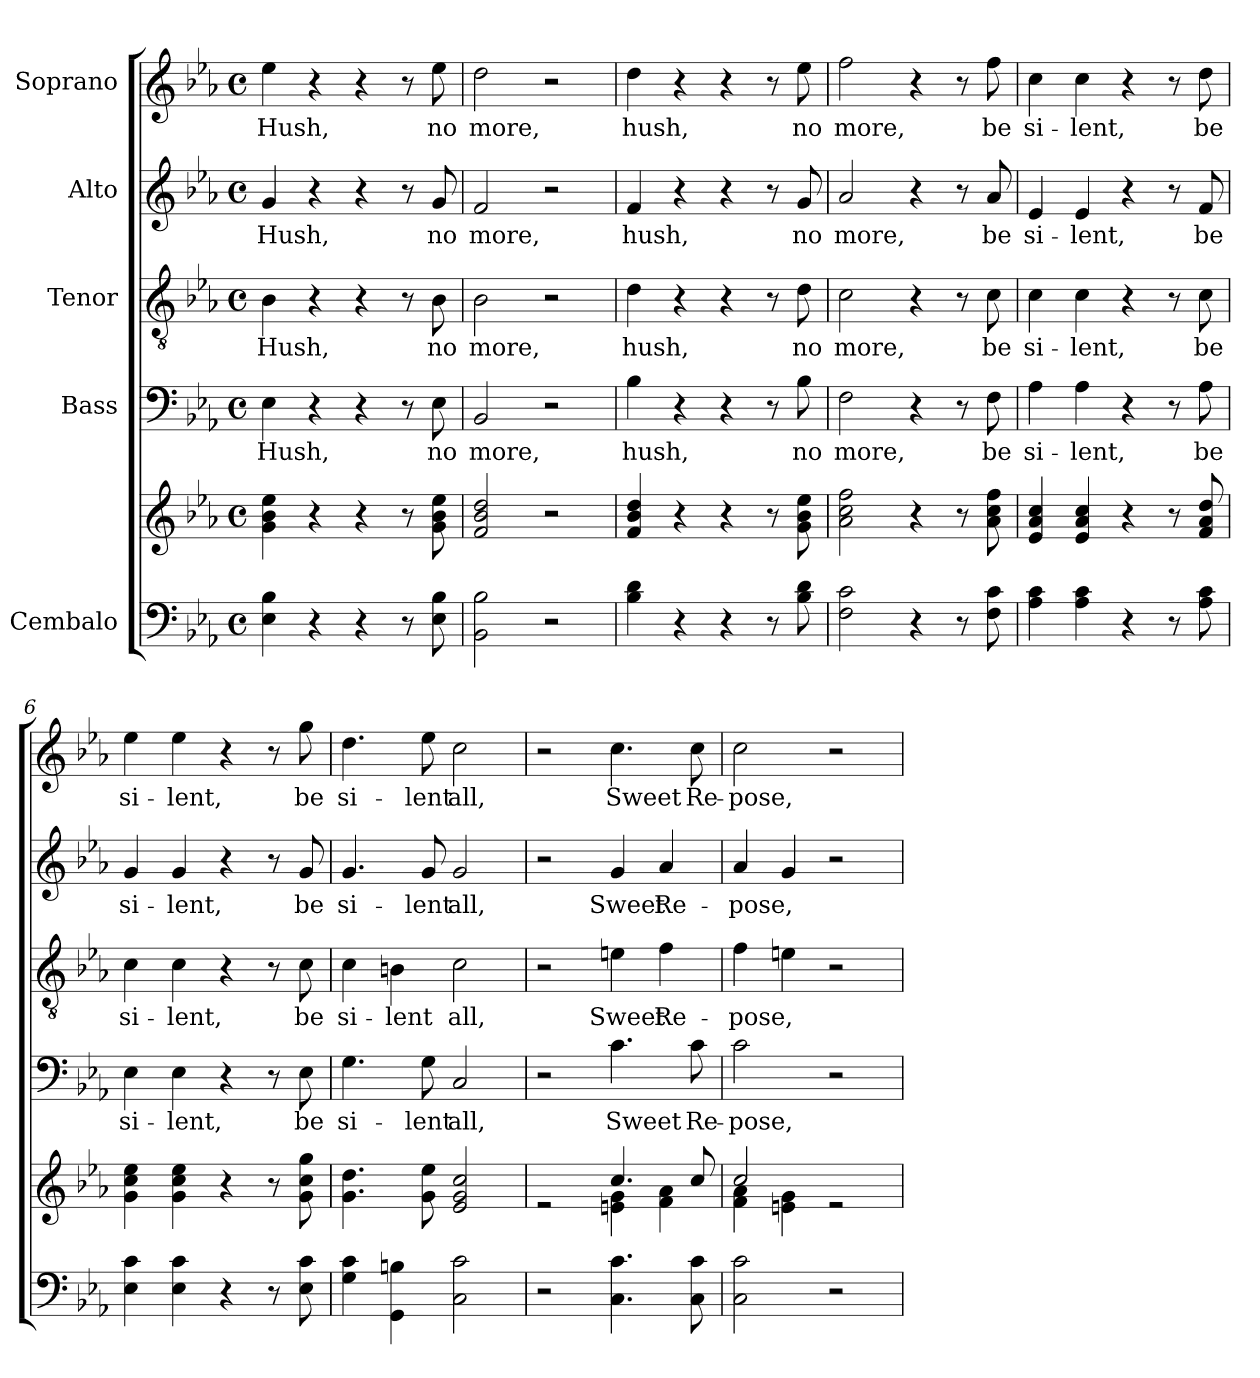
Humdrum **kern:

**kern	**kern	**kern	**text	**kern	**text	**kern	**text	**kern	**text
*part5	*part5	*part4	*part4	*part3	*part3	*part2	*part2	*part1	*part1
*staff6	*staff5	*staff4	*staff4	*staff3	*staff3	*staff2	*staff2	*staff1	*staff1
*I"Cembalo	*	*I"Bass	*	*I"Tenor	*	*I"Alto	*	*I"Soprano	*
*clefF4	*clefG2	*clefF4	*	*clefGv2	*	*clefG2	*	*clefG2	*
*k[b-e-a-]	*k[b-e-a-]	*k[b-e-a-]	*	*k[b-e-a-]	*	*k[b-e-a-]	*	*k[b-e-a-]	*
*M4/4	*M4/4	*M4/4	*	*M4/4	*	*M4/4	*	*M4/4	*
*met(c)	*met(c)	*met(c)	*	*met(c)	*	*met(c)	*	*met(c)	*
*MM54	*MM54	*MM54	*	*MM54	*	*MM54	*	*MM54	*
=1	=1	=1	=1	=1	=1	=1	=1	=1	=1
!	!	!	!LO:LY:b	!	!LO:LY:b	!	!LO:LY:b	!	!LO:LY:b
4E-\ 4B-\	4g\ 4b-\ 4ee-\	4E-\	Hush,	4B-\	Hush,	4g/	Hush,	4ee-\	Hush,
4r	4r	4r	.	4r	.	4r	.	4r	.
4r	4r	4r	.	4r	.	4r	.	4r	.
8r	8r	8r	.	8r	.	8r	.	8r	.
!	!	!	!LO:LY:b	!	!LO:LY:b	!	!LO:LY:b	!	!LO:LY:b
8E-\ 8B-\	8g\ 8b-\ 8ee-\	8E-\	no	8B-\	no	8g/	no	8ee-\	no
=2	=2	=2	=2	=2	=2	=2	=2	=2	=2
!	!	!	!LO:LY:b	!	!LO:LY:b	!	!LO:LY:b	!	!LO:LY:b
2BB-\ 2B-\	2f/ 2b-/ 2dd/	2BB-/	more,	2B-\	more,	2f/	more,	2dd\	more,
2r	2r	2r	.	2r	.	2r	.	2r	.
=3	=3	=3	=3	=3	=3	=3	=3	=3	=3
!	!	!	!LO:LY:b	!	!LO:LY:b	!	!LO:LY:b	!	!LO:LY:b
4B-\ 4d\	4f/ 4b-/ 4dd/	4B-\	hush,	4d\	hush,	4f/	hush,	4dd\	hush,
4r	4r	4r	.	4r	.	4r	.	4r	.
4r	4r	4r	.	4r	.	4r	.	4r	.
8r	8r	8r	.	8r	.	8r	.	8r	.
!	!	!	!LO:LY:b	!	!LO:LY:b	!	!LO:LY:b	!	!LO:LY:b
8B-\ 8d\	8g\ 8b-\ 8ee-\	8B-\	no	8d\	no	8g/	no	8ee-\	no
=4	=4	=4	=4	=4	=4	=4	=4	=4	=4
!	!	!	!LO:LY:b	!	!LO:LY:b	!	!LO:LY:b	!	!LO:LY:b
2F\ 2c\	2a-\ 2cc\ 2ff\	2F\	more,	2c\	more,	2a-/	more,	2ff\	more,
4r	4r	4r	.	4r	.	4r	.	4r	.
8r	8r	8r	.	8r	.	8r	.	8r	.
!	!	!	!LO:LY:b	!	!LO:LY:b	!	!LO:LY:b	!	!LO:LY:b
8F\ 8c\	8a-\ 8cc\ 8ff\	8F\	be	8c\	be	8a-/	be	8ff\	be
=5	=5	=5	=5	=5	=5	=5	=5	=5	=5
!	!	!	!LO:LY:b	!	!LO:LY:b	!	!LO:LY:b	!	!LO:LY:b
4A-\ 4c\	4e-/ 4a-/ 4cc/	4A-\	si-	4c\	si-	4e-/	si-	4cc\	si-
!	!	!	!LO:LY:b	!	!LO:LY:b	!	!LO:LY:b	!	!LO:LY:b
4A-\ 4c\	4e-/ 4a-/ 4cc/	4A-\	-lent,	4c\	-lent,	4e-/	-lent,	4cc\	-lent,
4r	4r	4r	.	4r	.	4r	.	4r	.
8r	8r	8r	.	8r	.	8r	.	8r	.
!	!	!	!LO:LY:b	!	!LO:LY:b	!	!LO:LY:b	!	!LO:LY:b
8A-\ 8c\	8f/ 8a-/ 8dd/	8A-\	be	8c\	be	8f/	be	8dd\	be
=6	=6	=6	=6	=6	=6	=6	=6	=6	=6
!	!	!	!LO:LY:b	!	!LO:LY:b	!	!LO:LY:b	!	!LO:LY:b
4E-\ 4c\	4g\ 4cc\ 4ee-\	4E-\	si-	4c\	si-	4g/	si-	4ee-\	si-
!	!	!	!LO:LY:b	!	!LO:LY:b	!	!LO:LY:b	!	!LO:LY:b
4E-\ 4c\	4g\ 4cc\ 4ee-\	4E-\	-lent,	4c\	-lent,	4g/	-lent,	4ee-\	-lent,
4r	4r	4r	.	4r	.	4r	.	4r	.
8r	8r	8r	.	8r	.	8r	.	8r	.
!	!	!	!LO:LY:b	!	!LO:LY:b	!	!LO:LY:b	!	!LO:LY:b
8E-\ 8c\	8g\ 8cc\ 8gg\	8E-\	be	8c\	be	8g/	be	8gg\	be
=7	=7	=7	=7	=7	=7	=7	=7	=7	=7
!	!	!	!LO:LY:b	!	!LO:LY:b	!	!LO:LY:b	!	!LO:LY:b
4G\ 4c\	4.g\ 4.dd\	4.G\	si-	4c\	si-	4.g/	si-	4.dd\	si-
!	!	!	!	!	!LO:LY:b	!	!	!	!
4GG\ 4Bn\	.	.	.	4Bn\	-lent	.	.	.	.
!	!	!	!LO:LY:b	!	!	!	!LO:LY:b	!	!LO:LY:b
.	8g\ 8ee-\	8G\	-lent	.	.	8g/	-lent	8ee-\	-lent
!	!	!	!LO:LY:b	!	!LO:LY:b	!	!LO:LY:b	!	!LO:LY:b
2C\ 2c\	2e-/ 2g/ 2cc/	2C/	all,	2c\	all,	2g/	all,	2cc\	all,
=8	=8	=8	=8	=8	=8	=8	=8	=8	=8
*	*^	*	*	*	*	*	*	*	*
2r	2re	2ryy	2r	.	2r	.	2r	.	2r	.
!	!	!	!	!LO:LY:b	!	!LO:LY:b	!	!LO:LY:b	!	!LO:LY:b
4.C\ 4.c\	4.cc/	4en\ 4g\	4.c\	Sweet	4en\	Sweet	4g/	Sweet	4.cc\	Sweet
!	!	!	!	!	!	!LO:LY:b	!	!LO:LY:b	!	!
.	.	4f\ 4a-\	.	.	4f\	Re-	4a-/	Re-	.	.
!	!	!	!	!LO:LY:b	!	!	!	!	!	!LO:LY:b
8C\ 8c\	8cc/	.	8c\	Re-	.	.	.	.	8cc\	Re-
!!LO:LB:g=z
=9	=9	=9	=9	=9	=9	=9	=9	=9	=9	=9
!	!	!	!	!LO:LY:b	!	!LO:LY:b	!	!LO:LY:b	!	!LO:LY:b
2C\ 2c\	2cc/	4f\ 4a-\	2c\	-pose,	4f\	-pose,	4a-/	-pose,	2cc\	-pose,
.	.	4en\ 4g\	.	.	4en\	.	4g/	.	.	.
2r	2re	2ryy	2r	.	2r	.	2r	.	2r	.
*	*v	*v	*	*	*	*	*	*	*	*
=	=	=	=	=	=	=	=	=	=
*-	*-	*-	*-	*-	*-	*-	*-	*-	*-
